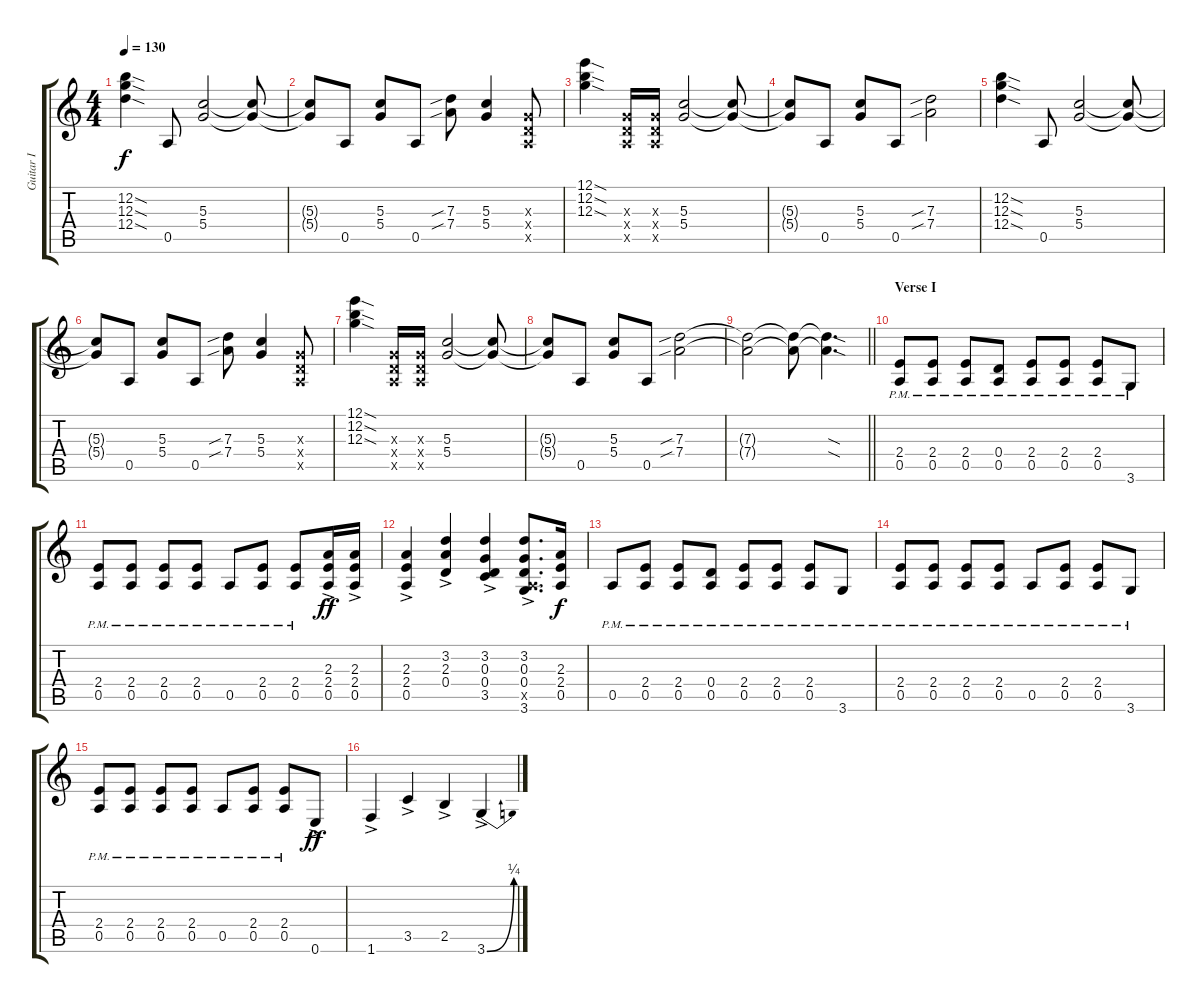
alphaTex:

\track ("Guitar I" "Guitar I") {instrument distortionguitar}
\staff {score tabs}
\tuning (E4 B3 G3 D3 A2 E2) {hide}
\ts (4 4)
\tempo 130
\clef g2
\ks c
(12.2{sod} 12.3{sod} 12.4{sod}).4{dy f instrument distortionguitar} 0.5.8 (5.3 5.4).2 (5.3{t} 5.4{t}).8 |
(5.3{t} 5.4{t}).8 0.5.8 (5.3 5.4).8 0.5.8 (7.3{sib} 7.4{sib}).8 (5.3 5.4).4 (0.3{x} 0.4{x} 0.5{x}).8 |
(12.1{sod} 12.2{sod} 12.3{sod}).4 (0.3{x} 0.4{x} 0.5{x}).16 (0.3{x} 0.4{x} 0.5{x}).16 (5.3 5.4).2 (5.3{t} 5.4{t}).8 |
(5.3{t} 5.4{t}).8 0.5.8 (5.3 5.4).8 0.5.8 (7.3{sib} 7.4{sib}).2 |
(12.2{sod} 12.3{sod} 12.4{sod}).4 0.5.8 (5.3 5.4).2 (5.3{t} 5.4{t}).8 |
(5.3{t} 5.4{t}).8 0.5.8 (5.3 5.4).8 0.5.8 (7.3{sib} 7.4{sib}).8 (5.3 5.4).4 (0.3{x} 0.4{x} 0.5{x}).8 |
(12.1{sod} 12.2{sod} 12.3{sod}).4 (0.3{x} 0.4{x} 0.5{x}).16 (0.3{x} 0.4{x} 0.5{x}).16 (5.3 5.4).2 (5.3{t} 5.4{t}).8 |
(5.3{t} 5.4{t}).8 0.5.8 (5.3 5.4).8 0.5.8 (7.3{sib} 7.4{sib}).2 |
\barLineRight lightlight
(7.3{t} 7.4{t}).2 (7.3{t} 7.4{t}).8 (7.3{sod t} 7.4{sod t}).4{d} |
\section ("" "Verse I")
(2.4{pm} 0.5{pm}).8 (2.4{pm} 0.5{pm}).8 (2.4{pm} 0.5{pm}).8 (0.4{pm} 0.5{pm}).8 (2.4{pm} 0.5{pm}).8 (2.4{pm} 0.5{pm}).8 (2.4{pm} 0.5{pm}).8 3.6{pm}.8 |
(2.4{pm} 0.5{pm}).8 (2.4{pm} 0.5{pm}).8 (2.4{pm} 0.5{pm}).8 (2.4{pm} 0.5{pm}).8 0.5{pm}.8 (2.4{pm} 0.5{pm}).8 (2.4{pm} 0.5{pm}).8 (2.3{ac} 2.4{ac} 0.5{ac}).16{dy ff} (2.3{ac} 2.4{ac} 0.5{ac}).16 |
(2.3{ac} 2.4{ac} 0.5{ac}).4 (3.2{ac} 2.3{ac} 0.4{ac}).4 (3.2{ac} 0.3{ac} 0.4{ac} 3.5{ac}).4 (3.2{ac} 0.3{ac} 0.4{ac} 0.5{ac x} 3.6{ac}).8{d} (2.3 2.4 0.5).16{dy f} |
0.5{pm}.8 (2.4{pm} 0.5{pm}).8 (2.4{pm} 0.5{pm}).8 (0.4{pm} 0.5{pm}).8 (2.4{pm} 0.5{pm}).8 (2.4{pm} 0.5{pm}).8 (2.4{pm} 0.5{pm}).8 3.6{pm}.8 |
(2.4{pm} 0.5{pm}).8 (2.4{pm} 0.5{pm}).8 (2.4{pm} 0.5{pm}).8 (2.4{pm} 0.5{pm}).8 0.5{pm}.8 (2.4{pm} 0.5{pm}).8 (2.4{pm} 0.5{pm}).8 3.6{pm}.8 |
(2.4{pm} 0.5{pm}).8 (2.4{pm} 0.5{pm}).8 (2.4{pm} 0.5{pm}).8 (2.4{pm} 0.5{pm}).8 0.5{pm}.8 (2.4{pm} 0.5{pm}).8 (2.4{pm} 0.5{pm}).8 0.6{ac}.8{dy ff} |
1.6{ac}.4 3.5{ac}.4 2.5{ac}.4 3.6{be (bend 0 0 60 1) ac}.4
